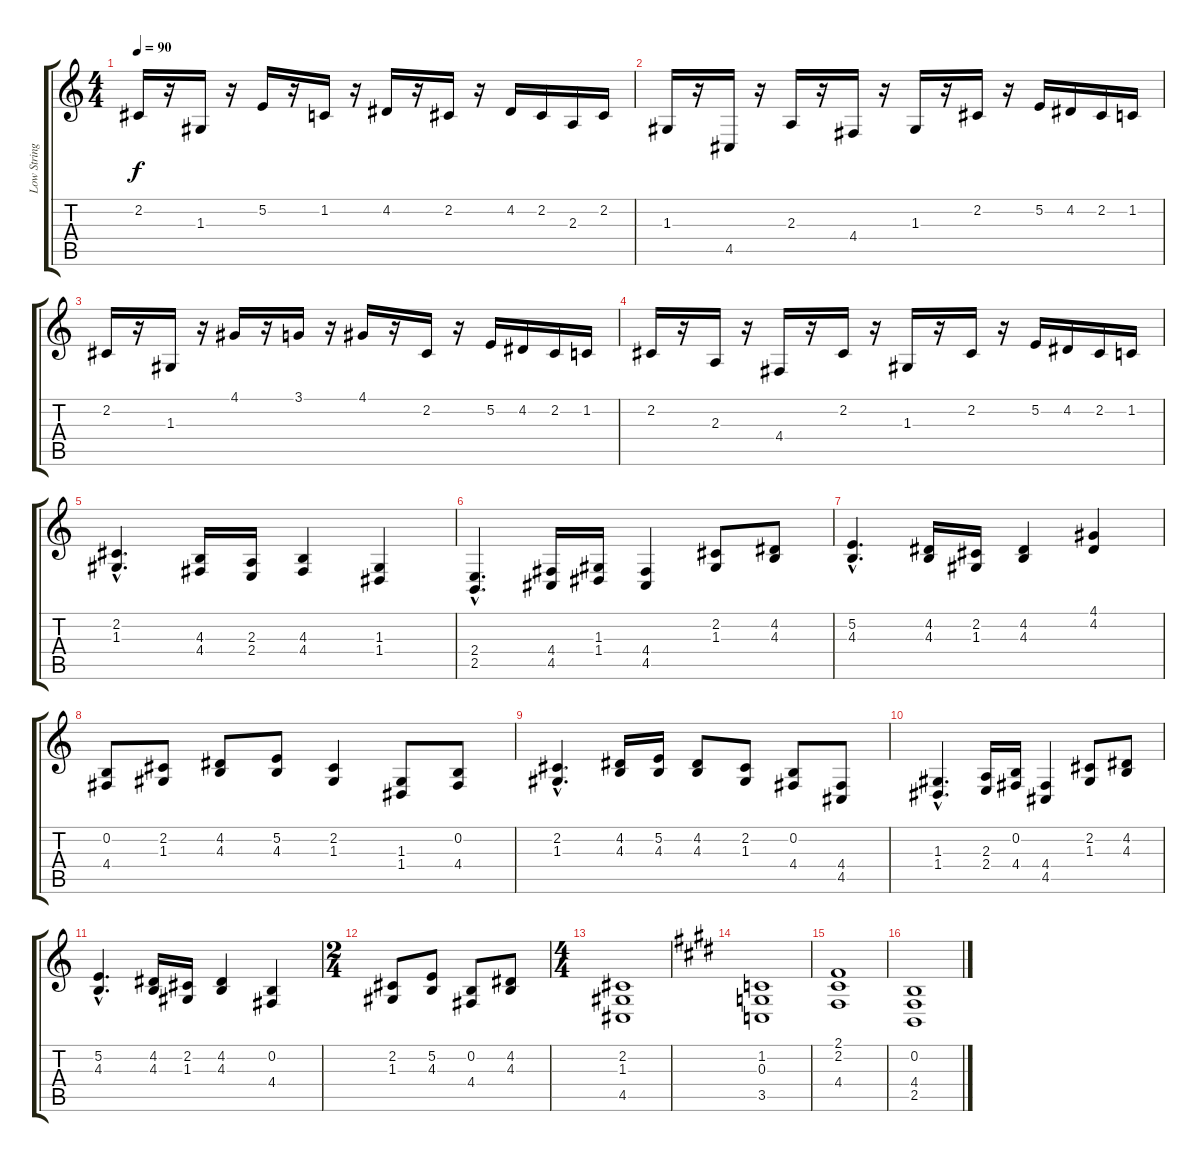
\track ("Low String Ensemble" "Low String") {instrument stringensemble1}
\staff {score tabs}
\tuning (E4 B3 G3 D3 A2 E2) {hide}
\ts (4 4)
\tempo 90
\clef g2
\ks c
2.2.16{dy f instrument stringensemble1} r.16 1.3.16 r.16 5.2.16 r.16 1.2.16 r.16 4.2.16 r.16 2.2.16 r.16 4.2.16 2.2.16 2.3.16 2.2.16 |
1.3.16 r.16 4.5.16 r.16 2.3.16 r.16 4.4.16 r.16 1.3.16 r.16 2.2.16 r.16 5.2.16 4.2.16 2.2.16 1.2.16 |
2.2.16{volume 12} r.16 1.3.16 r.16 4.1.16 r.16 3.1.16 r.16 4.1.16 r.16 2.2.16 r.16 5.2.16 4.2.16 2.2.16 1.2.16 |
2.2.16{volume 13} r.16 2.3.16 r.16 4.4.16 r.16 2.2.16 r.16 1.3.16 r.16 2.2.16 r.16 5.2.16 4.2.16 2.2.16 1.2.16 |
(2.2{hac} 1.3{hac}).4{d volume 14} (4.3 4.4).16 (2.3 2.4).16 (4.3 4.4).4 (1.3 1.4).4 |
(2.4{hac} 2.5{hac}).4{d} (4.4 4.5).16 (1.3 1.4).16 (4.4 4.5).4 (2.2 1.3).8 (4.2 4.3).8 |
(5.2{hac} 4.3{hac}).4{d volume 15} (4.2 4.3).16 (2.2 1.3).16 (4.2 4.3).4 (4.1 4.2).4 |
(0.2 4.4).8 (2.2 1.3).8 (4.2 4.3).8 (5.2 4.3).8 (2.2 1.3).4 (1.3 1.4).8 (0.2 4.4).8 |
(2.2{hac} 1.3{hac}).4{d} (4.2 4.3).16 (5.2 4.3).16 (4.2 4.3).8 (2.2 1.3).8 (0.2 4.4).8 (4.4 4.5).8 |
(1.3{hac} 1.4{hac}).4{d} (2.3 2.4).16 (0.2 4.4).16 (4.4 4.5).4 (2.2 1.3).8 (4.2 4.3).8 |
(5.2{hac} 4.3{hac}).4{d} (4.2 4.3).16 (2.2 1.3).16 (4.2 4.3).4 (0.2 4.4).4 |
\ts (2 4)
(2.2 1.3).8 (5.2 4.3).8 (0.2 4.4).8 (4.2 4.3).8 |
\ts (4 4)
(2.2 1.3 4.5).1{balance 7} |
\ks c#minor
(1.2 0.3 3.5).1 |
(2.1 2.2 4.4).1 |
(0.2 4.4 2.5).1
